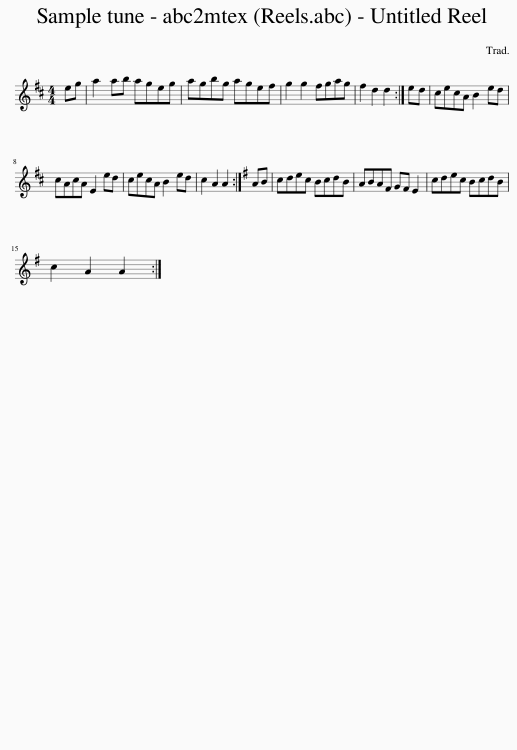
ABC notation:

X:1
L:1/8
M:4/4
I:linebreak $
K:D
V:1 treble
V:1
 eg | a2 ab ageg | agbg agef | g2 g2 fgag | f2 d2 d2 :| %5
 ed | cecA B2 ed |$ cAcA E2 ed | cecA B2 ed | c2 A2 A2 :| %10
[K:G] AB | cdec BcdB | ABAF GF E2 | cdec BcdB |$ c2 A2 A2 :| %15
